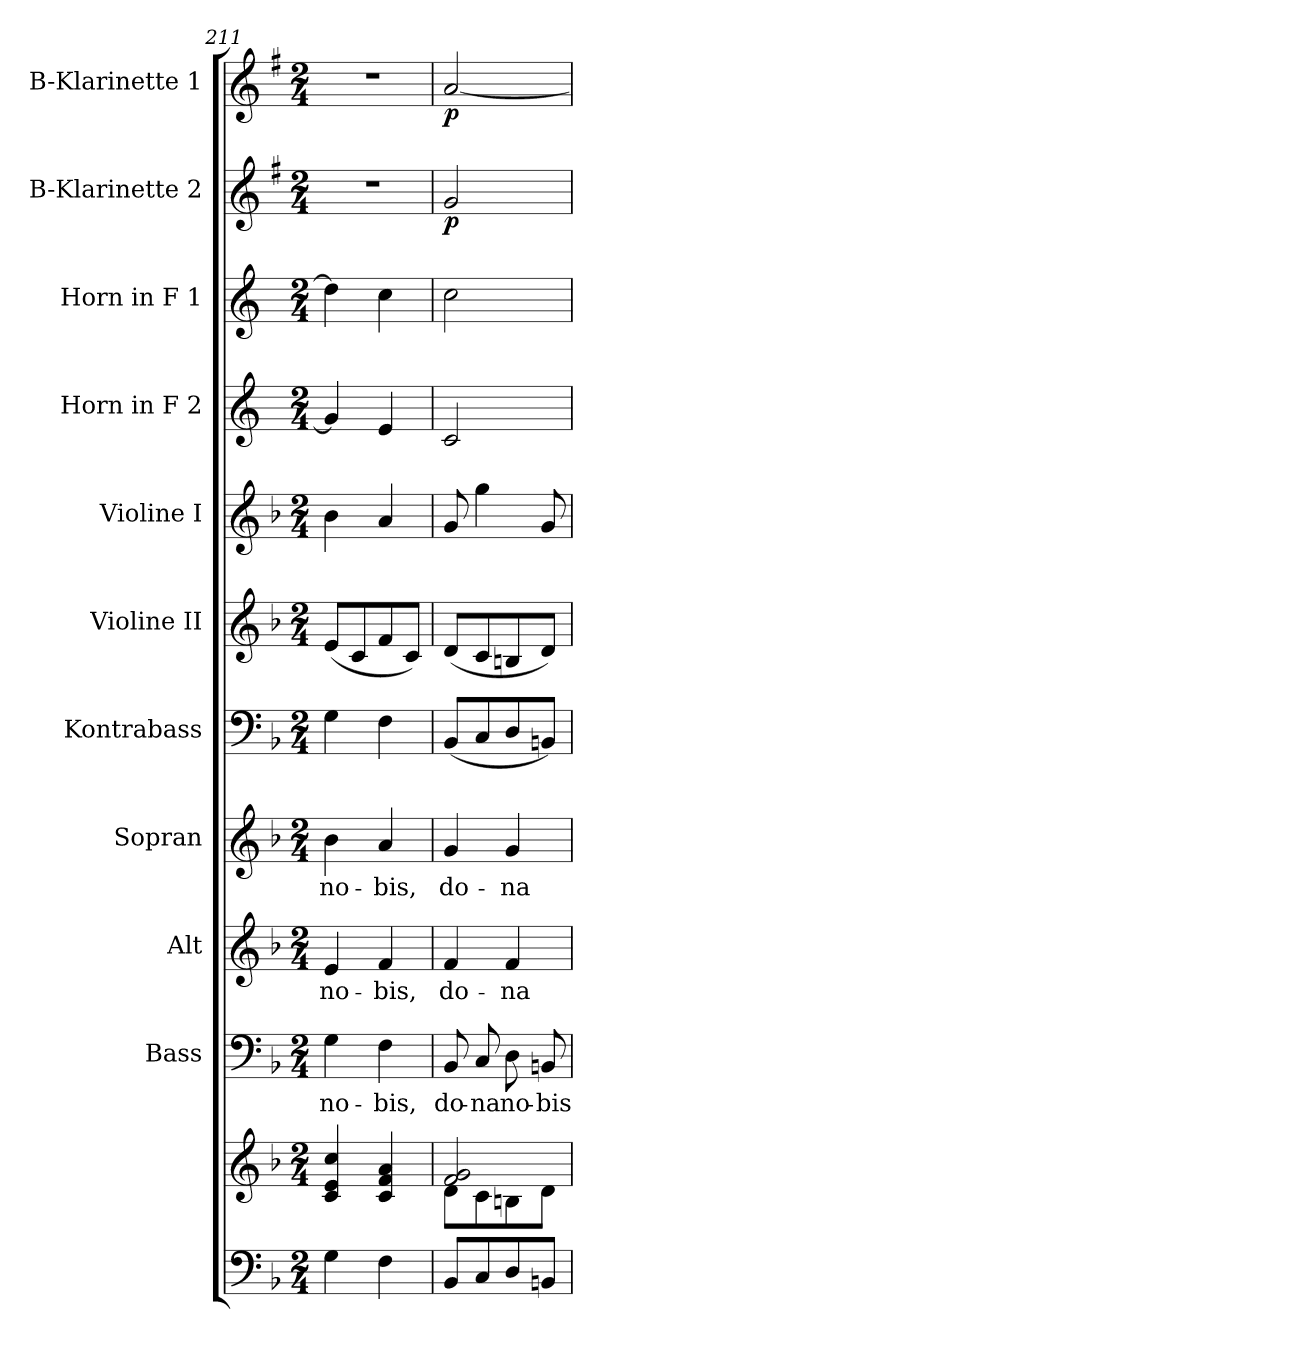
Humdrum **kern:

**kern	**kern	**kern	**text	**kern	**text	**kern	**text	**kern	**kern	**kern	**kern	**kern	**kern	**dynam	**kern	**dynam
*part11	*part11	*part10	*part10	*part9	*part9	*part8	*part8	*part7	*part6	*part5	*part4	*part3	*part2	*part2	*part1	*part1
*staff12	*staff11	*staff10	*staff10	*staff9	*staff9	*staff8	*staff8	*staff7	*staff6	*staff5	*staff4	*staff3	*staff2	*staff2	*staff1	*staff1
*	*	*I"Bass	*	*I"Alt	*	*I"Sopran	*	*I"Kontrabass	*I"Violine II	*I"Violine I	*I"Horn in F 2	*I"Horn in F 1	*I"B-Klarinette 2	*	*I"B-Klarinette 1	*
*	*	*I'B.	*	*I'A.	*	*I'S.	*	*I'Kb.	*I'Vl. II	*I'Vl. I	*	*	*I'B Kl. 2	*	*I'B Kl. 1	*
*clefF4	*clefG2	*clefF4	*	*clefG2	*	*clefG2	*	*clefF4	*clefG2	*clefG2	*clefG2	*clefG2	*clefG2	*	*clefG2	*
*	*	*	*	*	*	*	*	*ITrd7c12	*	*	*ITrd4c7	*ITrd4c7	*ITrd1c2	*	*ITrd1c2	*
*k[b-]	*k[b-]	*k[b-]	*	*k[b-]	*	*k[b-]	*	*k[b-]	*k[b-]	*k[b-]	*k[b-]	*k[b-]	*k[b-]	*	*k[b-]	*
*F:	*F:	*F:	*	*F:	*	*F:	*	*F:	*F:	*F:	*F:	*F:	*F:	*	*F:	*
*M2/4	*M2/4	*M2/4	*	*M2/4	*	*M2/4	*	*M2/4	*M2/4	*M2/4	*M2/4	*M2/4	*M2/4	*	*M2/4	*
=211	=211	=211	=211	=211	=211	=211	=211	=211	=211	=211	=211	=211	=211	=211	=211	=211
!	!	!	!LO:LY:b	!	!LO:LY:b	!	!LO:LY:b	!	!	!	!	!	!	!	!	!
4G\	4c/ 4e/ 4cc/	4G\	no-	4e/	no-	4b-\	no-	4GG\	(<8e/L	4b-\	4c/]	4g\]	2r	.	2r	.
.	.	.	.	.	.	.	.	.	8c/	.	.	.	.	.	.	.
!	!	!	!LO:LY:b	!	!LO:LY:b	!	!LO:LY:b	!	!	!	!	!	!	!	!	!
4F\	4c/ 4f/ 4a/	4F\	-bis,	4f/	-bis,	4a/	-bis,	4FF\	8f/	4a/	4A/	4f\	.	.	.	.
.	.	.	.	.	.	.	.	.	8c/J)	.	.	.	.	.	.	.
=212	=212	=212	=212	=212	=212	=212	=212	=212	=212	=212	=212	=212	=212	=212	=212	=212
*	*^	*	*	*	*	*	*	*	*	*	*	*	*	*	*	*
!	!	!	!	!LO:LY:b	!	!LO:LY:b	!	!LO:LY:b	!	!	!	!	!	!	!LO:DY:b	!	!LO:DY:b
8BB-/L	2f/ 2g/	8d\L	8BB-/	do-	4f/	do-	4g/	do-	(<8BBB-/L	(<8d/L	8g/	2F/	2f\	2f/	p	[2g/	p
!	!	!	!	!LO:LY:b	!	!	!	!	!	!	!	!	!	!	!	!	!
8C/	.	8c\	8C/	-na	.	.	.	.	8CC/	8c/	4gg\	.	.	.	.	.	.
!	!	!	!	!LO:LY:b	!	!LO:LY:b	!	!LO:LY:b	!	!	!	!	!	!	!	!	!
8D/	.	8Bn\	8D\	no-	4f/	-na	4g/	-na	8DD/	8Bn/	.	.	.	.	.	.	.
!	!	!	!	!LO:LY:b	!	!	!	!	!	!	!	!	!	!	!	!	!
8BBn/J	.	8d\J	8BBn/	-bis	.	.	.	.	8BBBn/J)	8d/J)	8g/	.	.	.	.	.	.
*	*v	*v	*	*	*	*	*	*	*	*	*	*	*	*	*	*	*
=	=	=	=	=	=	=	=	=	=	=	=	=	=	=	=	=
*-	*-	*-	*-	*-	*-	*-	*-	*-	*-	*-	*-	*-	*-	*-	*-	*-
